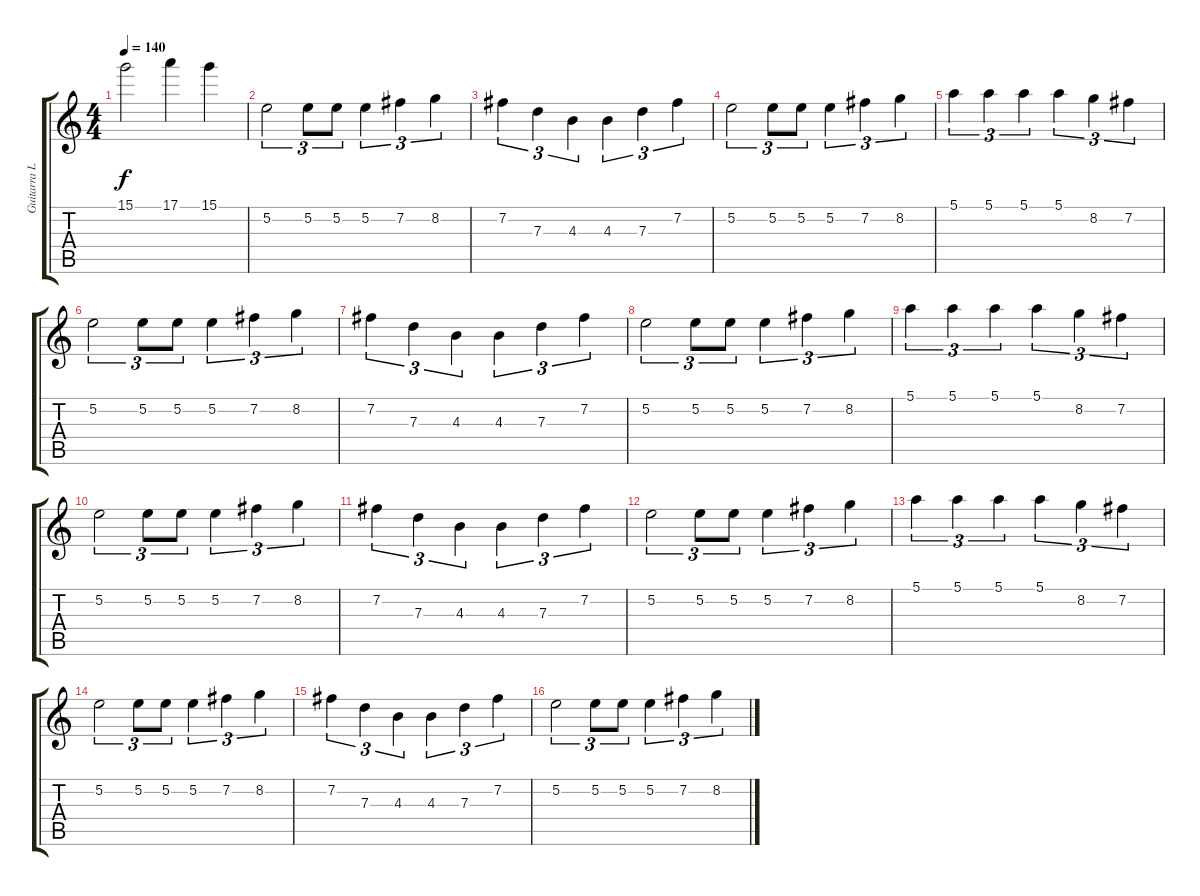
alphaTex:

\track ("Guitarra Lider" "Guitarra L") {instrument distortionguitar}
\staff {score tabs}
\tuning (E4 B3 G3 D3 A2 E2) {hide}
\ts (4 4)
\tempo 140
\clef g2
\ks c
15.1.2{dy f} 17.1.4 15.1.4 |
5.2.2{tu (3 2)} 5.2.8{tu (3 2)} 5.2.8{tu (3 2)} 5.2.4{tu (3 2)} 7.2.4{tu (3 2)} 8.2.4{tu (3 2)} |
7.2.4{tu (3 2)} 7.3.4{tu (3 2)} 4.3.4{tu (3 2)} 4.3.4{tu (3 2)} 7.3.4{tu (3 2)} 7.2.4{tu (3 2)} |
5.2.2{tu (3 2)} 5.2.8{tu (3 2)} 5.2.8{tu (3 2)} 5.2.4{tu (3 2)} 7.2.4{tu (3 2)} 8.2.4{tu (3 2)} |
5.1.4{tu (3 2)} 5.1.4{tu (3 2)} 5.1.4{tu (3 2)} 5.1.4{tu (3 2)} 8.2.4{tu (3 2)} 7.2.4{tu (3 2)} |
5.2.2{tu (3 2)} 5.2.8{tu (3 2)} 5.2.8{tu (3 2)} 5.2.4{tu (3 2)} 7.2.4{tu (3 2)} 8.2.4{tu (3 2)} |
7.2.4{tu (3 2)} 7.3.4{tu (3 2)} 4.3.4{tu (3 2)} 4.3.4{tu (3 2)} 7.3.4{tu (3 2)} 7.2.4{tu (3 2)} |
5.2.2{tu (3 2)} 5.2.8{tu (3 2)} 5.2.8{tu (3 2)} 5.2.4{tu (3 2)} 7.2.4{tu (3 2)} 8.2.4{tu (3 2)} |
5.1.4{tu (3 2)} 5.1.4{tu (3 2)} 5.1.4{tu (3 2)} 5.1.4{tu (3 2)} 8.2.4{tu (3 2)} 7.2.4{tu (3 2)} |
5.2.2{tu (3 2)} 5.2.8{tu (3 2)} 5.2.8{tu (3 2)} 5.2.4{tu (3 2)} 7.2.4{tu (3 2)} 8.2.4{tu (3 2)} |
7.2.4{tu (3 2)} 7.3.4{tu (3 2)} 4.3.4{tu (3 2)} 4.3.4{tu (3 2)} 7.3.4{tu (3 2)} 7.2.4{tu (3 2)} |
5.2.2{tu (3 2)} 5.2.8{tu (3 2)} 5.2.8{tu (3 2)} 5.2.4{tu (3 2)} 7.2.4{tu (3 2)} 8.2.4{tu (3 2)} |
5.1.4{tu (3 2)} 5.1.4{tu (3 2)} 5.1.4{tu (3 2)} 5.1.4{tu (3 2)} 8.2.4{tu (3 2)} 7.2.4{tu (3 2)} |
5.2.2{tu (3 2)} 5.2.8{tu (3 2)} 5.2.8{tu (3 2)} 5.2.4{tu (3 2)} 7.2.4{tu (3 2)} 8.2.4{tu (3 2)} |
7.2.4{tu (3 2)} 7.3.4{tu (3 2)} 4.3.4{tu (3 2)} 4.3.4{tu (3 2)} 7.3.4{tu (3 2)} 7.2.4{tu (3 2)} |
5.2.2{tu (3 2)} 5.2.8{tu (3 2)} 5.2.8{tu (3 2)} 5.2.4{tu (3 2)} 7.2.4{tu (3 2)} 8.2.4{tu (3 2)}
